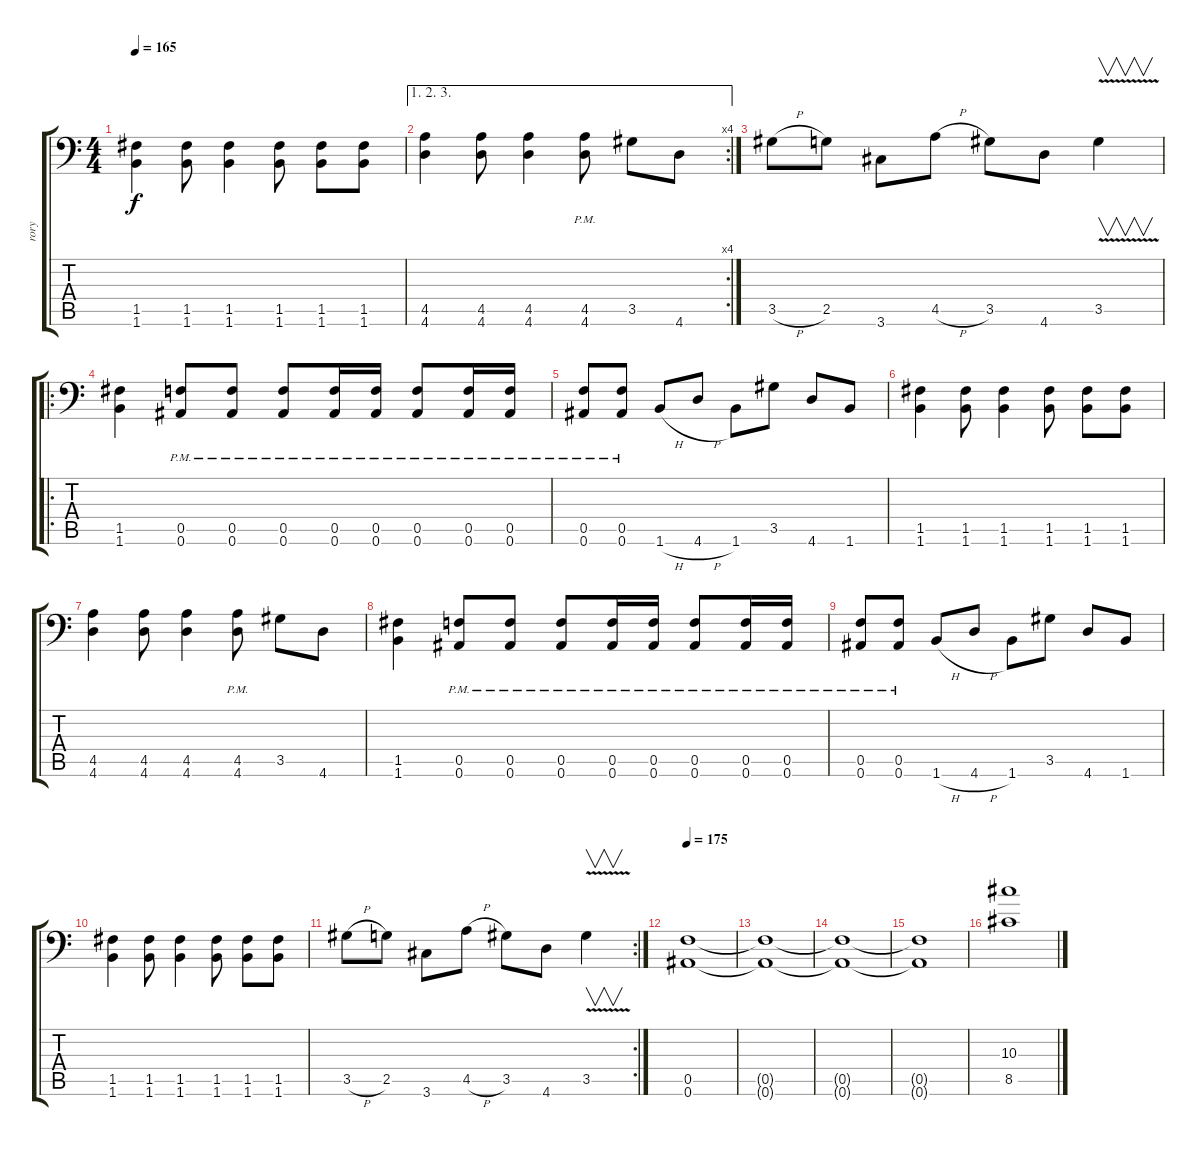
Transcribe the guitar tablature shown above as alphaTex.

\track ("rory" "rory") {instrument distortionguitar}
\staff {score tabs}
\tuning (C4 G3 Eb3 Bb2 F2 Bb1) {hide}
\ts (4 4)
\tempo 165
\clef f4
\ks c
(1.5 1.6).4{dy f} (1.5 1.6).8 (1.5 1.6).4 (1.5 1.6).8 (1.5 1.6).8 (1.5 1.6).8 |
\ae (1 2 3)
\rc 4
(4.5 4.6).4 (4.5 4.6).8 (4.5 4.6).4 (4.5{pm} 4.6{pm}).8 3.5.8 4.6.8 |
3.5{h}.8 2.5.8 3.6.8 4.5{h}.8 3.5.8 4.6.8 3.5{v}.4{v} |
\ro
(1.5 1.6).4 (0.5{pm} 0.6{pm}).8 (0.5{pm} 0.6{pm}).8 (0.5{pm} 0.6{pm}).8 (0.5{pm} 0.6{pm}).16 (0.5{pm} 0.6{pm}).16 (0.5{pm} 0.6{pm}).8 (0.5{pm} 0.6{pm}).16 (0.5{pm} 0.6{pm}).16 |
(0.5{pm} 0.6{pm}).8 (0.5{pm} 0.6{pm}).8 1.6{h}.8 4.6{h}.8 1.6.8 3.5.8 4.6.8 1.6.8 |
(1.5 1.6).4 (1.5 1.6).8 (1.5 1.6).4 (1.5 1.6).8 (1.5 1.6).8 (1.5 1.6).8 |
(4.5 4.6).4 (4.5 4.6).8 (4.5 4.6).4 (4.5{pm} 4.6{pm}).8 3.5.8 4.6.8 |
(1.5 1.6).4 (0.5{pm} 0.6{pm}).8 (0.5{pm} 0.6{pm}).8 (0.5{pm} 0.6{pm}).8 (0.5{pm} 0.6{pm}).16 (0.5{pm} 0.6{pm}).16 (0.5{pm} 0.6{pm}).8 (0.5{pm} 0.6{pm}).16 (0.5{pm} 0.6{pm}).16 |
(0.5{pm} 0.6{pm}).8 (0.5{pm} 0.6{pm}).8 1.6{h}.8 4.6{h}.8 1.6.8 3.5.8 4.6.8 1.6.8 |
(1.5 1.6).4 (1.5 1.6).8 (1.5 1.6).4 (1.5 1.6).8 (1.5 1.6).8 (1.5 1.6).8 |
\rc 2
3.5{h}.8 2.5.8 3.6.8 4.5{h}.8 3.5.8 4.6.8 3.5{v}.4{v} |
\tempo 175
(0.5 0.6).1 |
(0.5{t} 0.6{t}).1 |
(0.5{t} 0.6{t}).1 |
(0.5{t} 0.6{t}).1 |
(10.3 8.5).1
